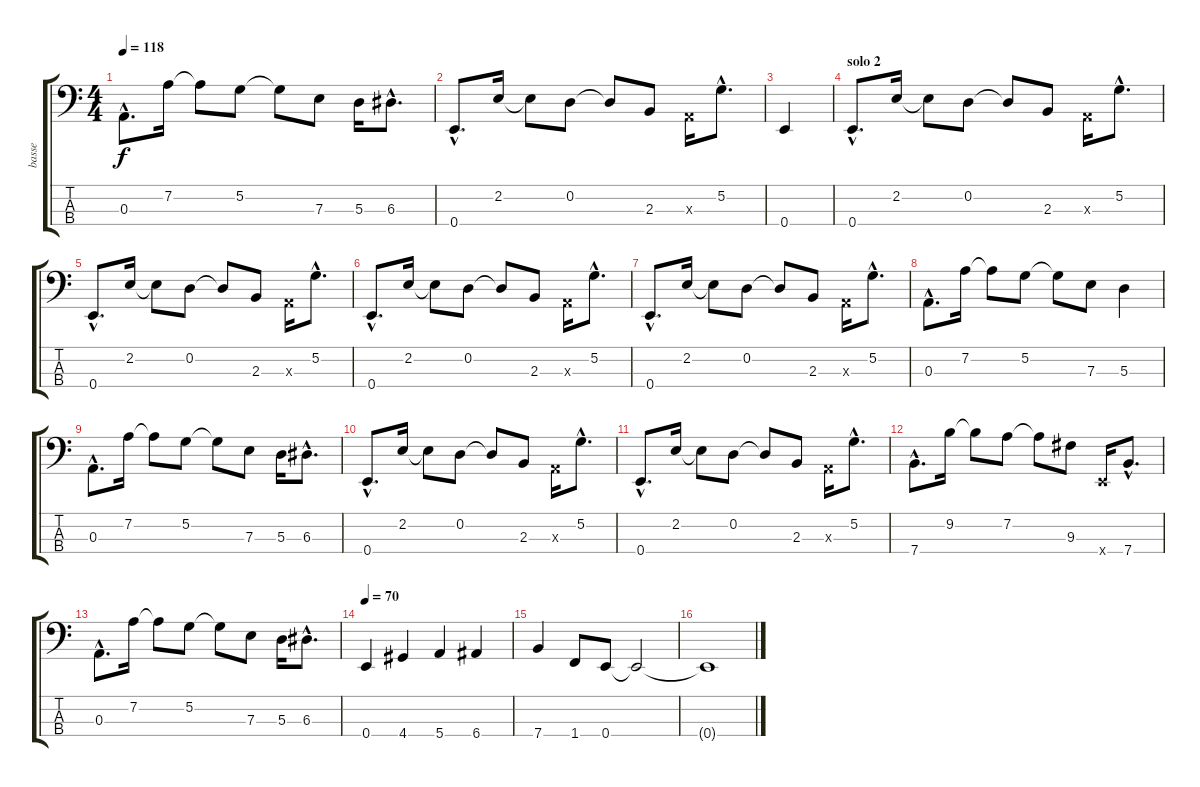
\track ("basse" "basse") {instrument electricbassfinger}
\staff {score tabs}
\tuning (G2 D2 A1 E1) {hide}
\ts (4 4)
\tempo 118
\clef f4
\ks c
0.3{hac}.8{d dy f} 7.2.16 7.2{t}.8 5.2.8 5.2{t}.8 7.3.8 5.3.16 6.3{hac}.8{d} |
0.4{hac}.8{d} 2.2.16 2.2{t}.8 0.2.8 0.2{t}.8 2.3.8 0.3{x}.16 5.2{hac}.8{d} |
0.4.4 |
\section ("" "solo 2")
0.4{hac}.8{d} 2.2.16 2.2{t}.8 0.2.8 0.2{t}.8 2.3.8 0.3{x}.16 5.2{hac}.8{d} |
0.4{hac}.8{d} 2.2.16 2.2{t}.8 0.2.8 0.2{t}.8 2.3.8 0.3{x}.16 5.2{hac}.8{d} |
0.4{hac}.8{d} 2.2.16 2.2{t}.8 0.2.8 0.2{t}.8 2.3.8 0.3{x}.16 5.2{hac}.8{d} |
0.4{hac}.8{d} 2.2.16 2.2{t}.8 0.2.8 0.2{t}.8 2.3.8 0.3{x}.16 5.2{hac}.8{d} |
0.3{hac}.8{d} 7.2.16 7.2{t}.8 5.2.8 5.2{t}.8 7.3.8 5.3.4 |
0.3{hac}.8{d} 7.2.16 7.2{t}.8 5.2.8 5.2{t}.8 7.3.8 5.3.16 6.3{hac}.8{d} |
0.4{hac}.8{d} 2.2.16 2.2{t}.8 0.2.8 0.2{t}.8 2.3.8 0.3{x}.16 5.2{hac}.8{d} |
0.4{hac}.8{d} 2.2.16 2.2{t}.8 0.2.8 0.2{t}.8 2.3.8 0.3{x}.16 5.2{hac}.8{d} |
7.4{hac}.8{d} 9.2.16 9.2{t}.8 7.2.8 7.2{t}.8 9.3.8 0.4{x}.16 7.4{hac}.8{d} |
0.3{hac}.8{d} 7.2.16 7.2{t}.8 5.2.8 5.2{t}.8 7.3.8 5.3.16 6.3{hac}.8{d} |
\tempo 70
0.4.4 4.4.4 5.4.4 6.4.4 |
7.4.4 1.4.8 0.4.8 0.4{t}.2 |
0.4{t}.1
